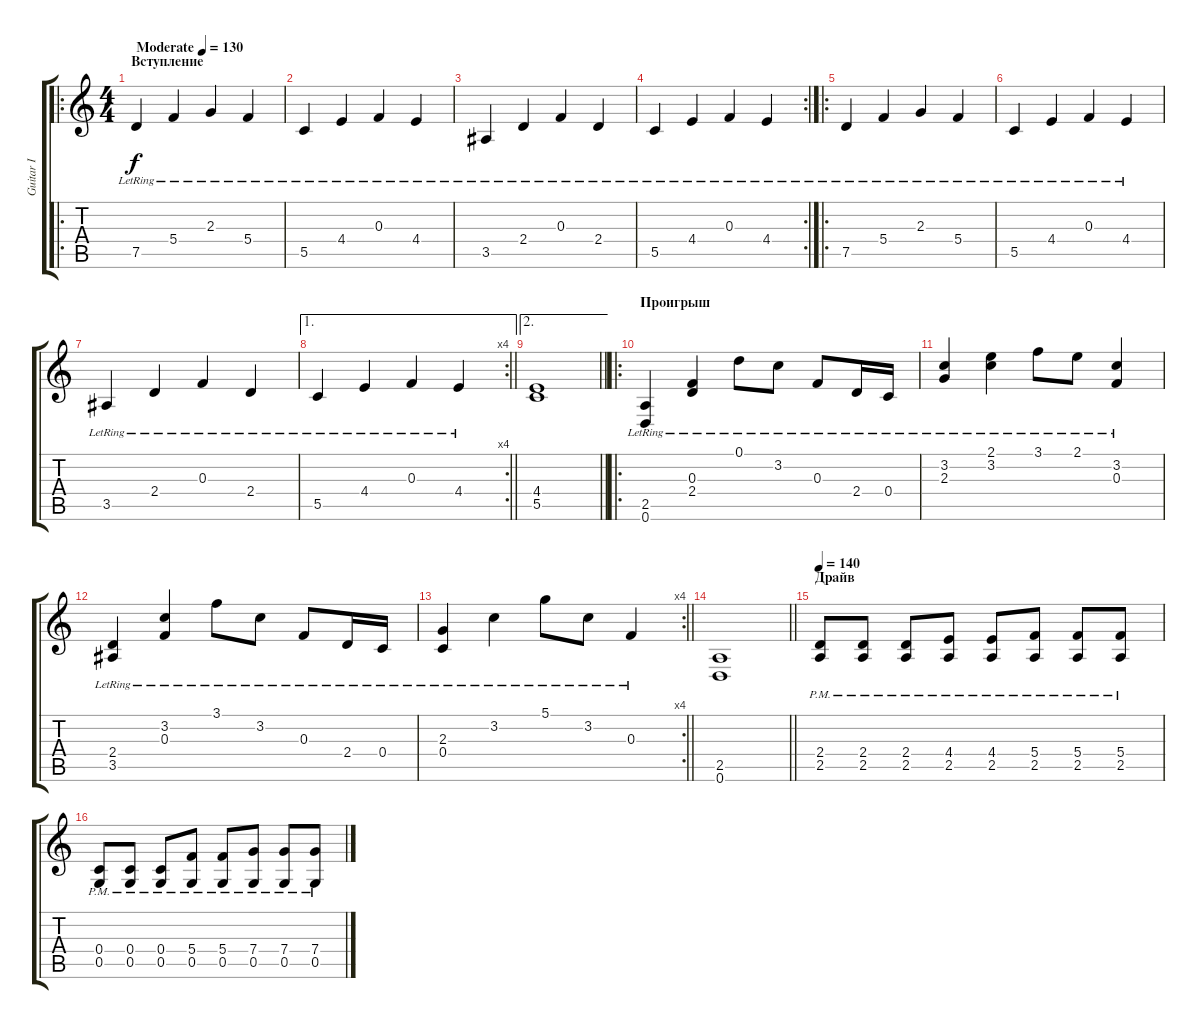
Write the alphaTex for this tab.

\track ("Guitar I" "Guitar I") {instrument acousticguitarsteel}
\staff {score tabs}
\tuning (D4 A3 F3 C3 G2 D2) {hide}
\ro
\ts (4 4)
\section ("" "Вступление")
\tempo (130 "Moderate")
\clef g2
\ks c
7.5{lr}.4{dy f instrument acousticguitarsteel} 5.4{lr}.4 2.3{lr}.4 5.4{lr}.4 |
5.5{lr}.4 4.4{lr}.4 0.3{lr}.4 4.4{lr}.4 |
3.5{lr}.4 2.4{lr}.4 0.3{lr}.4 2.4{lr}.4 |
\rc 2
5.5{lr}.4 4.4{lr}.4 0.3{lr}.4 4.4{lr}.4 |
\ro
7.5{lr}.4 5.4{lr}.4 2.3{lr}.4 5.4{lr}.4 |
5.5{lr}.4 4.4{lr}.4 0.3{lr}.4 4.4{lr}.4 |
3.5{lr}.4 2.4{lr}.4 0.3{lr}.4 2.4{lr}.4 |
\ae 1
\rc 4
\barLineRight lightlight
5.5{lr}.4 4.4{lr}.4 0.3{lr}.4 4.4{lr}.4 |
\ae 2
\barLineRight lightlight
(4.4 5.5).1 |
\ro
\section ("" "Проигрыш")
(2.5{lr} 0.6{lr}).4 (0.3{lr} 2.4{lr}).4 0.1{lr}.8 3.2{lr}.8 0.3{lr}.8 2.4{lr}.16 0.4{lr}.16 |
(3.2{lr} 2.3{lr}).4 (2.1{lr} 3.2{lr}).4 3.1{lr}.8 2.1{lr}.8 (3.2{lr} 0.3{lr}).4 |
(2.4{lr} 3.5{lr}).4 (3.2{lr} 0.3{lr}).4 3.1{lr}.8 3.2{lr}.8 0.3{lr}.8 2.4{lr}.16 0.4{lr}.16 |
\rc 4
\barLineRight lightlight
(2.3{lr} 0.4{lr}).4 3.2{lr}.4 5.1{lr}.8 3.2{lr}.8 0.3{lr}.4 |
\barLineRight lightlight
(2.5 0.6).1 |
\section ("" "Драйв")
\tempo 135
\tempo 140
(2.4{pm} 2.5{pm}).8{instrument overdrivenguitar} (2.4{pm} 2.5{pm}).8 (2.4{pm} 2.5{pm}).8 (4.4{pm} 2.5{pm}).8 (4.4{pm} 2.5{pm}).8 (5.4{pm} 2.5{pm}).8 (5.4{pm} 2.5{pm}).8 (5.4{pm} 2.5{pm}).8 |
(0.4{pm} 0.5{pm}).8 (0.4{pm} 0.5{pm}).8 (0.4{pm} 0.5{pm}).8 (5.4{pm} 0.5{pm}).8 (5.4{pm} 0.5{pm}).8 (7.4{pm} 0.5{pm}).8 (7.4{pm} 0.5{pm}).8 (7.4{pm} 0.5{pm}).8
